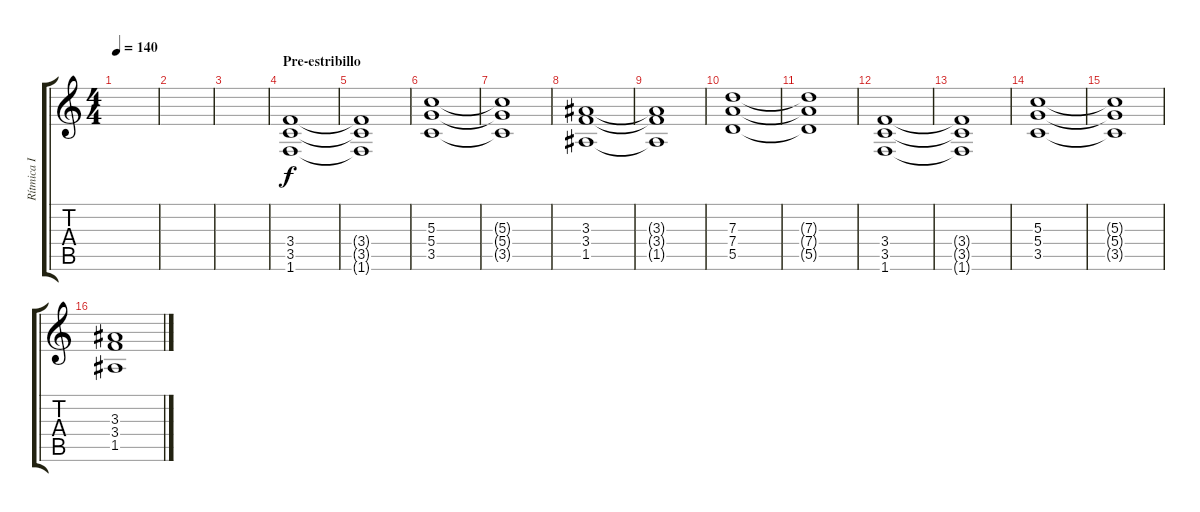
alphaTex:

\track ("Rítmica I" "Rítmica I") {instrument distortionguitar}
\staff {score tabs}
\tuning (E4 B3 G3 D3 A2 E2) {hide}
\ts (4 4)
\tempo 140
\clef g2
\ks c
|
|
|
\section ("" "Pre-estribillo")
(3.4 3.5 1.6).1{volume 11} |
(3.4{t} 3.5{t} 1.6{t}).1 |
(5.3 5.4 3.5).1 |
(5.3{t} 5.4{t} 3.5{t}).1 |
(3.3 3.4 1.5).1 |
(3.3{t} 3.4{t} 1.5{t}).1 |
(7.3 7.4 5.5).1 |
(7.3{t} 7.4{t} 5.5{t}).1 |
(3.4 3.5 1.6).1 |
(3.4{t} 3.5{t} 1.6{t}).1 |
(5.3 5.4 3.5).1 |
(5.3{t} 5.4{t} 3.5{t}).1 |
(3.3 3.4 1.5).1
